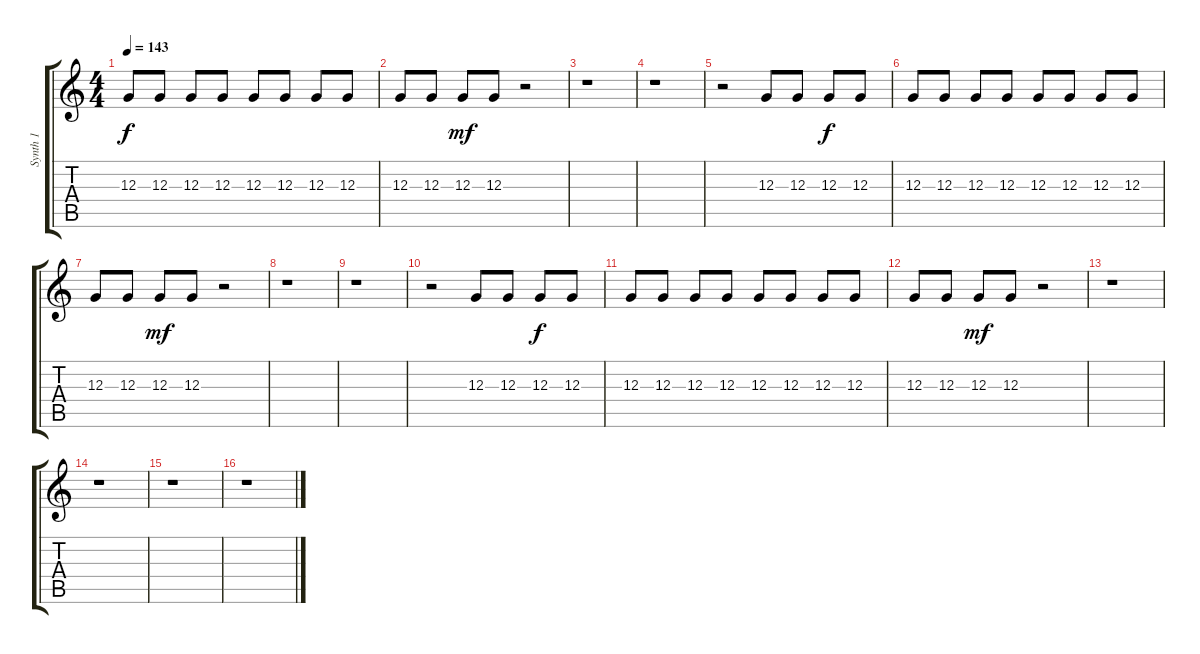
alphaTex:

\track ("Synth 1" "Synth 1") {instrument lead1square}
\staff {score tabs}
\tuning (E4 B3 G3 D3 A2 E2) {hide}
\ts (4 4)
\tempo 143
\clef g2
\ks c
12.3.8{dy f} 12.3.8 12.3.8 12.3.8 12.3.8 12.3.8 12.3.8 12.3.8 |
12.3.8 12.3.8 12.3.8{dy mf} 12.3.8 r.2 |
r.1 |
r.1 |
r.2 12.3.8{volume 14 balance 16 instrument lead1square} 12.3.8 12.3.8{dy f} 12.3.8 |
12.3.8 12.3.8 12.3.8 12.3.8 12.3.8 12.3.8 12.3.8 12.3.8 |
12.3.8 12.3.8 12.3.8{dy mf} 12.3.8 r.2 |
r.1 |
r.1 |
r.2 12.3.8{volume 14 balance 16 instrument lead1square} 12.3.8 12.3.8{dy f} 12.3.8 |
12.3.8 12.3.8 12.3.8 12.3.8 12.3.8 12.3.8 12.3.8 12.3.8 |
12.3.8 12.3.8 12.3.8{dy mf} 12.3.8 r.2 |
r.1 |
r.1 |
r.1 |
r.1
